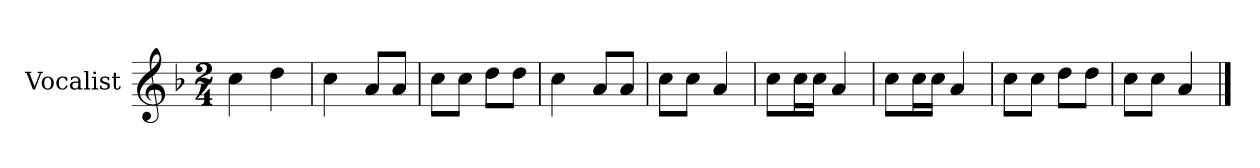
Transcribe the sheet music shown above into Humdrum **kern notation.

**kern
*part1
*staff1
*I"Vocalist
*k[b-]
*F:
*M2/4
=1
4cc
4dd
=2
4cc
8aL
8aJ
=3
8ccL
8ccJ
8ddL
8ddJ
=4
4cc
8aL
8aJ
=5
8ccL
8ccJ
4a
=6
8ccL
16ccL
16ccJJ
4a
=7
8ccL
16ccL
16ccJJ
4a
=8
8ccL
8ccJ
8ddL
8ddJ
=9
8ccL
8ccJ
4a
==
*-
